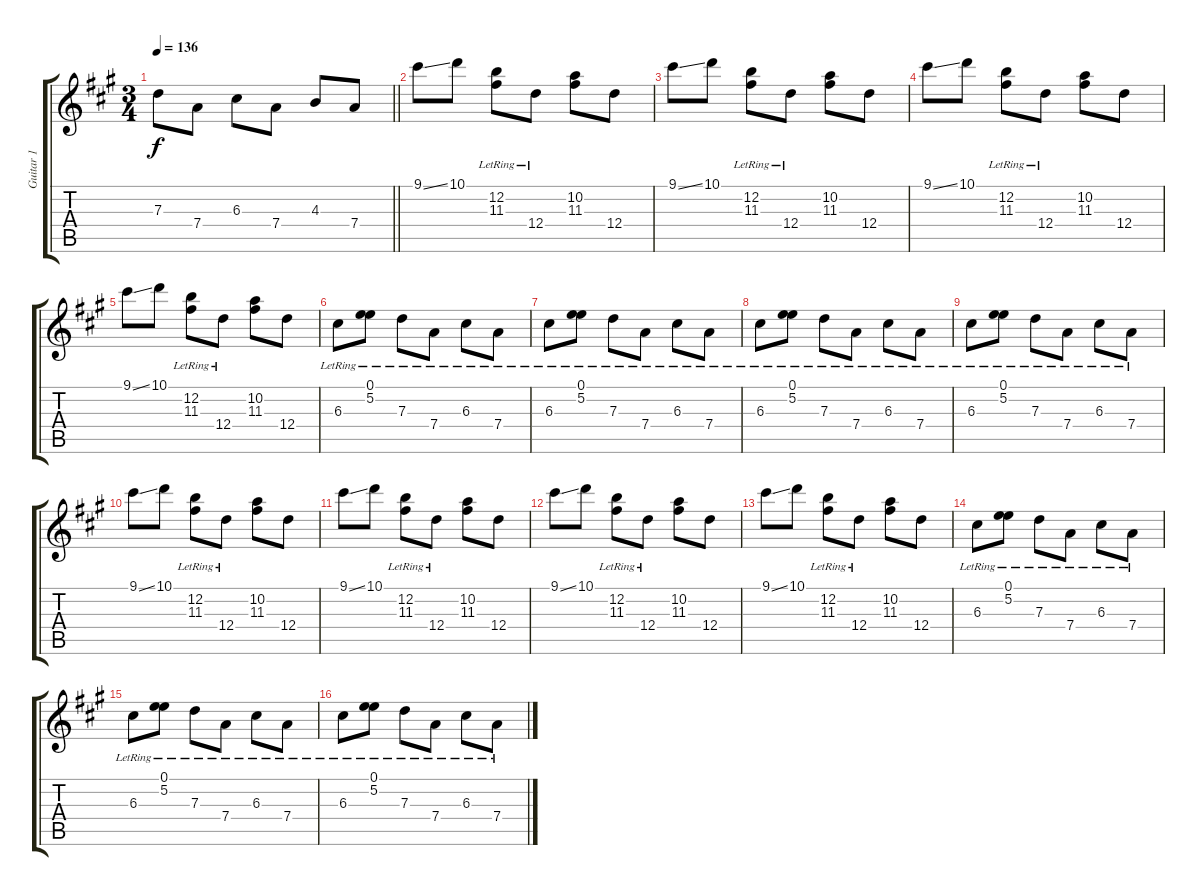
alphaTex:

\track ("Guitar 1" "Guitar 1") {instrument electricguitarjazz}
\staff {score tabs}
\tuning (E4 B3 G3 D3 A2 E2) {hide}
\ts (3 4)
\tempo 136
\clef g2
\barLineRight lightlight
\ks a
7.3.8{dy f} 7.4.8 6.3.8 7.4.8 4.3.8 7.4.8 |
9.1{ss}.8 10.1.8 (12.2{lr} 11.3{lr}).8 12.4{lr}.8 (10.2 11.3).8 12.4.8 |
9.1{ss}.8 10.1.8 (12.2{lr} 11.3{lr}).8 12.4{lr}.8 (10.2 11.3).8 12.4.8 |
9.1{ss}.8 10.1.8 (12.2{lr} 11.3{lr}).8 12.4{lr}.8 (10.2 11.3).8 12.4.8 |
9.1{ss}.8 10.1.8 (12.2{lr} 11.3{lr}).8 12.4{lr}.8 (10.2 11.3).8 12.4.8 |
6.3{lr}.8 (0.1{lr} 5.2{lr}).8 7.3{lr}.8 7.4{lr}.8 6.3{lr}.8 7.4{lr}.8 |
6.3{lr}.8 (0.1{lr} 5.2{lr}).8 7.3{lr}.8 7.4{lr}.8 6.3{lr}.8 7.4{lr}.8 |
6.3{lr}.8 (0.1{lr} 5.2{lr}).8 7.3{lr}.8 7.4{lr}.8 6.3{lr}.8 7.4{lr}.8 |
6.3{lr}.8 (0.1{lr} 5.2{lr}).8 7.3{lr}.8 7.4{lr}.8 6.3{lr}.8 7.4{lr}.8 |
9.1{ss}.8 10.1.8 (12.2{lr} 11.3{lr}).8 12.4{lr}.8 (10.2 11.3).8 12.4.8 |
9.1{ss}.8 10.1.8 (12.2{lr} 11.3{lr}).8 12.4{lr}.8 (10.2 11.3).8 12.4.8 |
9.1{ss}.8 10.1.8 (12.2{lr} 11.3{lr}).8 12.4{lr}.8 (10.2 11.3).8 12.4.8 |
9.1{ss}.8 10.1.8 (12.2{lr} 11.3{lr}).8 12.4{lr}.8 (10.2 11.3).8 12.4.8 |
6.3{lr}.8 (0.1{lr} 5.2{lr}).8 7.3{lr}.8 7.4{lr}.8 6.3{lr}.8 7.4{lr}.8 |
6.3{lr}.8 (0.1{lr} 5.2{lr}).8 7.3{lr}.8 7.4{lr}.8 6.3{lr}.8 7.4{lr}.8 |
6.3{lr}.8 (0.1{lr} 5.2{lr}).8 7.3{lr}.8 7.4{lr}.8 6.3{lr}.8 7.4{lr}.8
